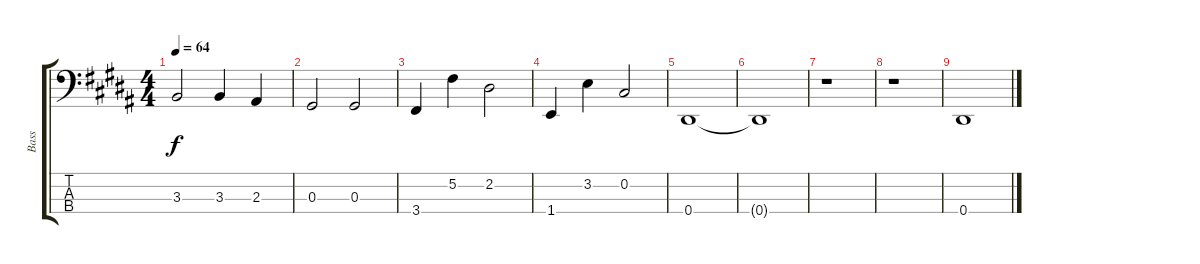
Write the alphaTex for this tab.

\track ("Bass" "Bass") {instrument electricbassfinger}
\staff {score tabs}
\tuning (Gb2 Db2 Ab1 Eb1) {hide}
\ts (4 4)
\tempo 64
\clef f4
\ks g#minor
3.3.2{dy f} 3.3.4 2.3.4 |
0.3.2 0.3.2 |
3.4.4 5.2.4 2.2.2 |
1.4.4 3.2.4 0.2.2 |
0.4.1 |
0.4{t}.1 |
r.1 |
r.1 |
0.4.1
